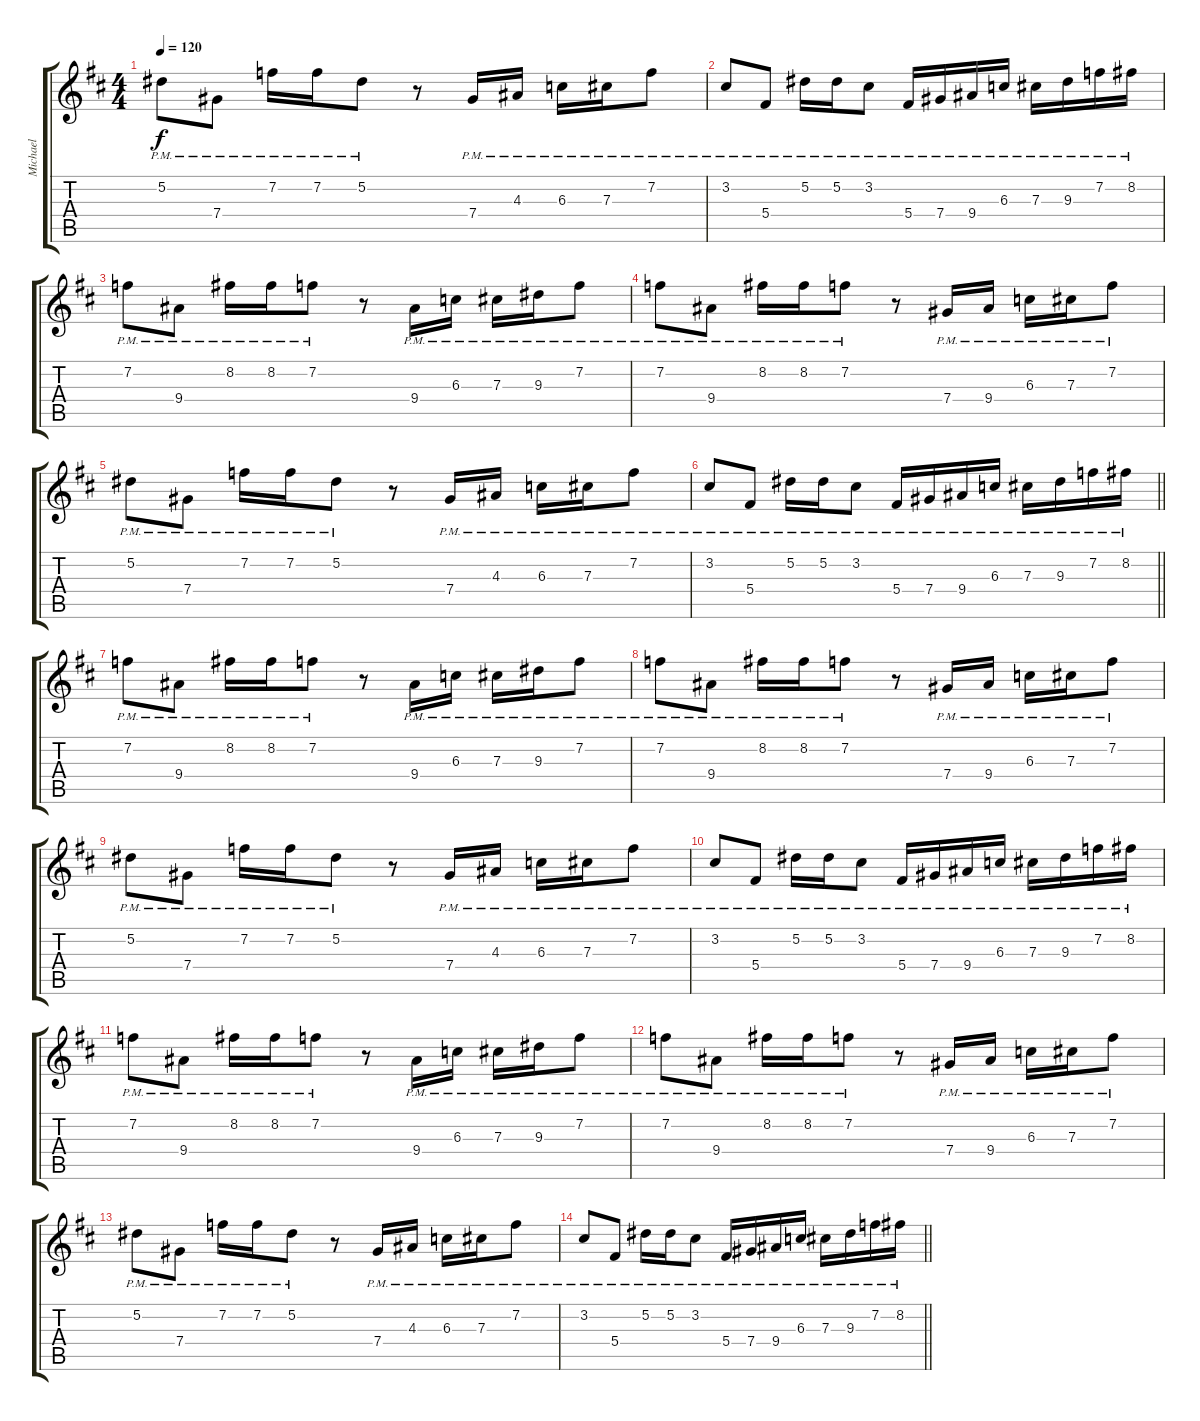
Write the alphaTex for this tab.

\track ("Michael" "Michael") {instrument distortionguitar}
\staff {score tabs}
\tuning (Eb4 Bb3 Gb3 Db3 Ab2 Eb2) {hide}
\ts (4 4)
\tempo 120
\clef g2
\ks bminor
5.2{pm}.8{dy f} 7.4{pm}.8 7.2{pm}.16 7.2{pm}.16 5.2{pm}.8 r.8 7.4{pm}.16 4.3{pm}.16 6.3{pm}.16 7.3{pm}.16 7.2{pm}.8 |
3.2{pm}.8 5.4{pm}.8 5.2{pm}.16 5.2{pm}.16 3.2{pm}.8 5.4{pm}.16 7.4{pm}.16 9.4{pm}.16 6.3{pm}.16 7.3{pm}.16 9.3{pm}.16 7.2{pm}.16 8.2{pm}.16 |
7.2{pm}.8 9.4{pm}.8 8.2{pm}.16 8.2{pm}.16 7.2{pm}.8 r.8 9.4{pm}.16 6.3{pm}.16 7.3{pm}.16 9.3{pm}.16 7.2{pm}.8 |
7.2{pm}.8 9.4{pm}.8 8.2{pm}.16 8.2{pm}.16 7.2{pm}.8 r.8 7.4{pm}.16 9.4{pm}.16 6.3{pm}.16 7.3{pm}.16 7.2{pm}.8 |
5.2{pm}.8 7.4{pm}.8 7.2{pm}.16 7.2{pm}.16 5.2{pm}.8 r.8 7.4{pm}.16 4.3{pm}.16 6.3{pm}.16 7.3{pm}.16 7.2{pm}.8 |
\barLineRight lightlight
3.2{pm}.8 5.4{pm}.8 5.2{pm}.16 5.2{pm}.16 3.2{pm}.8 5.4{pm}.16 7.4{pm}.16 9.4{pm}.16 6.3{pm}.16 7.3{pm}.16 9.3{pm}.16 7.2{pm}.16 8.2{pm}.16 |
7.2{pm}.8 9.4{pm}.8 8.2{pm}.16 8.2{pm}.16 7.2{pm}.8 r.8 9.4{pm}.16 6.3{pm}.16 7.3{pm}.16 9.3{pm}.16 7.2{pm}.8 |
7.2{pm}.8 9.4{pm}.8 8.2{pm}.16 8.2{pm}.16 7.2{pm}.8 r.8 7.4{pm}.16 9.4{pm}.16 6.3{pm}.16 7.3{pm}.16 7.2{pm}.8 |
5.2{pm}.8 7.4{pm}.8 7.2{pm}.16 7.2{pm}.16 5.2{pm}.8 r.8 7.4{pm}.16 4.3{pm}.16 6.3{pm}.16 7.3{pm}.16 7.2{pm}.8 |
3.2{pm}.8 5.4{pm}.8 5.2{pm}.16 5.2{pm}.16 3.2{pm}.8 5.4{pm}.16 7.4{pm}.16 9.4{pm}.16 6.3{pm}.16 7.3{pm}.16 9.3{pm}.16 7.2{pm}.16 8.2{pm}.16 |
7.2{pm}.8 9.4{pm}.8 8.2{pm}.16 8.2{pm}.16 7.2{pm}.8 r.8 9.4{pm}.16 6.3{pm}.16 7.3{pm}.16 9.3{pm}.16 7.2{pm}.8 |
7.2{pm}.8 9.4{pm}.8 8.2{pm}.16 8.2{pm}.16 7.2{pm}.8 r.8 7.4{pm}.16 9.4{pm}.16 6.3{pm}.16 7.3{pm}.16 7.2{pm}.8 |
5.2{pm}.8 7.4{pm}.8 7.2{pm}.16 7.2{pm}.16 5.2{pm}.8 r.8 7.4{pm}.16 4.3{pm}.16 6.3{pm}.16 7.3{pm}.16 7.2{pm}.8 |
\barLineRight lightlight
3.2{pm}.8 5.4{pm}.8 5.2{pm}.16 5.2{pm}.16 3.2{pm}.8 5.4{pm}.16 7.4{pm}.16 9.4{pm}.16 6.3{pm}.16 7.3{pm}.16 9.3{pm}.16 7.2{pm}.16 8.2{pm}.16
